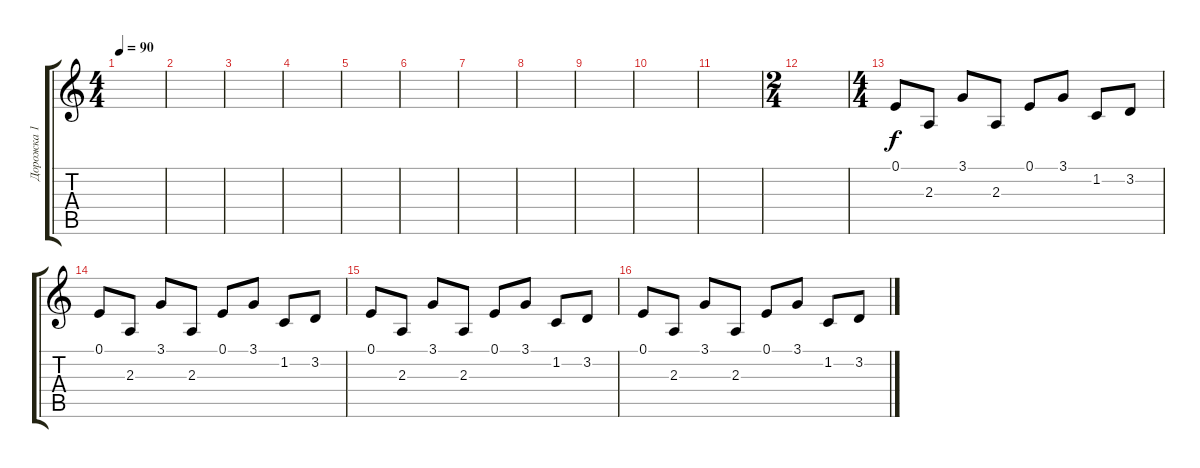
\track ("Дорожка 1" "Дорожка 1") {instrument lead2sawtooth}
\staff {score tabs}
\tuning (E4 B3 G3 D3 A2 E2) {hide}
\ts (4 4)
\tempo 90
\clef g2
\ks c
|
|
|
|
|
|
|
|
|
|
|
\ts (2 4)
|
\ts (4 4)
0.1.8 2.3.8 3.1.8 2.3.8 0.1.8 3.1.8 1.2.8 3.2.8 |
0.1.8 2.3.8 3.1.8 2.3.8 0.1.8 3.1.8 1.2.8 3.2.8 |
0.1.8 2.3.8 3.1.8 2.3.8 0.1.8 3.1.8 1.2.8 3.2.8 |
0.1.8 2.3.8 3.1.8 2.3.8 0.1.8 3.1.8 1.2.8 3.2.8
